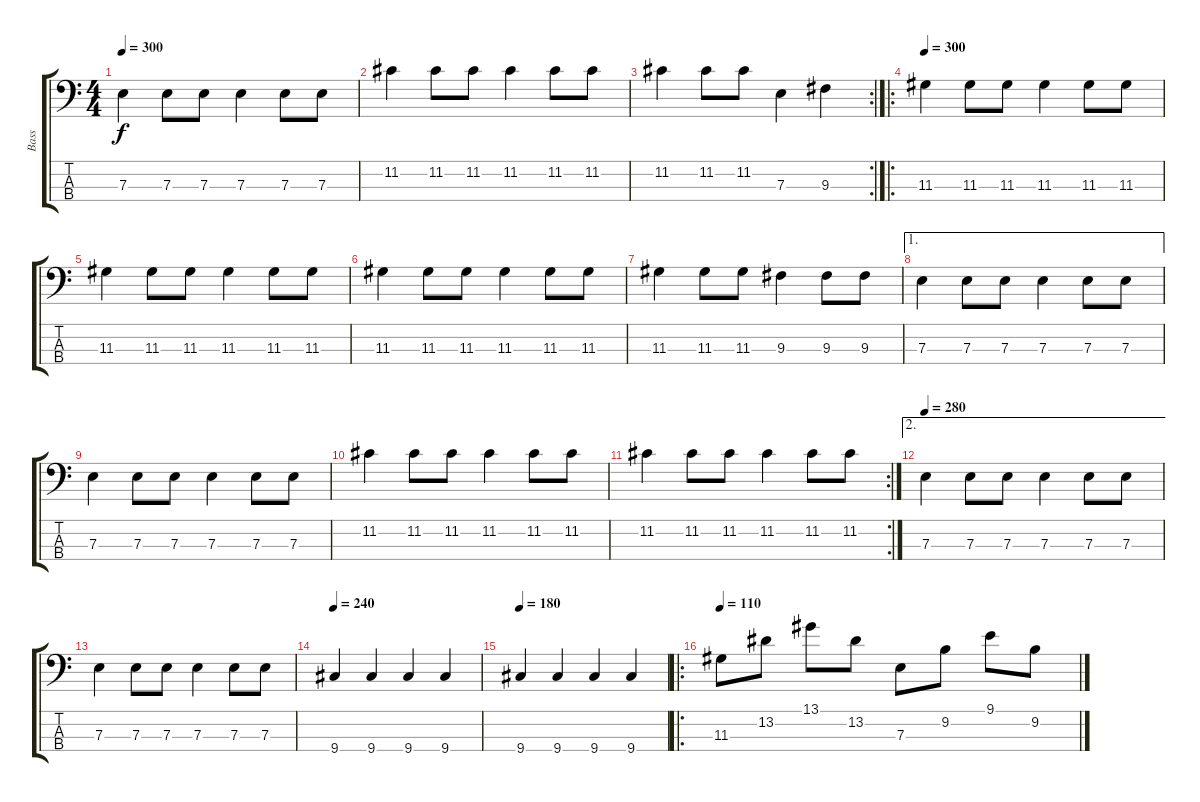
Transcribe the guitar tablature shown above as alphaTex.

\track ("Bass" "Bass") {instrument electricbassfinger}
\staff {score tabs}
\tuning (G2 D2 A1 E1) {hide}
\ts (4 4)
\tempo 300
\clef f4
\ks c
7.3.4{dy f} 7.3.8 7.3.8 7.3.4 7.3.8 7.3.8 |
11.2.4 11.2.8 11.2.8 11.2.4 11.2.8 11.2.8 |
\rc 2
11.2.4 11.2.8 11.2.8 7.3.4 9.3.4 |
\ro
\tempo 300
11.3.4{volume 13} 11.3.8 11.3.8 11.3.4 11.3.8 11.3.8 |
11.3.4 11.3.8 11.3.8 11.3.4 11.3.8 11.3.8 |
11.3.4 11.3.8 11.3.8 11.3.4 11.3.8 11.3.8 |
11.3.4 11.3.8 11.3.8 9.3.4 9.3.8 9.3.8 |
\ae 1
7.3.4 7.3.8 7.3.8 7.3.4 7.3.8 7.3.8 |
7.3.4 7.3.8 7.3.8 7.3.4 7.3.8 7.3.8 |
11.2.4 11.2.8 11.2.8 11.2.4 11.2.8 11.2.8 |
\rc 2
11.2.4 11.2.8 11.2.8 11.2.4 11.2.8 11.2.8 |
\ae 2
\tempo 280
7.3.4 7.3.8 7.3.8 7.3.4 7.3.8 7.3.8 |
7.3.4 7.3.8 7.3.8 7.3.4 7.3.8 7.3.8 |
\tempo 240
9.4.4 9.4.4 9.4.4 9.4.4 |
\tempo 180
9.4.4 9.4.4 9.4.4 9.4.4 |
\ro
\tempo 110
11.3.8 13.2.8 13.1.8 13.2.8 7.3.8 9.2.8 9.1.8 9.2.8
